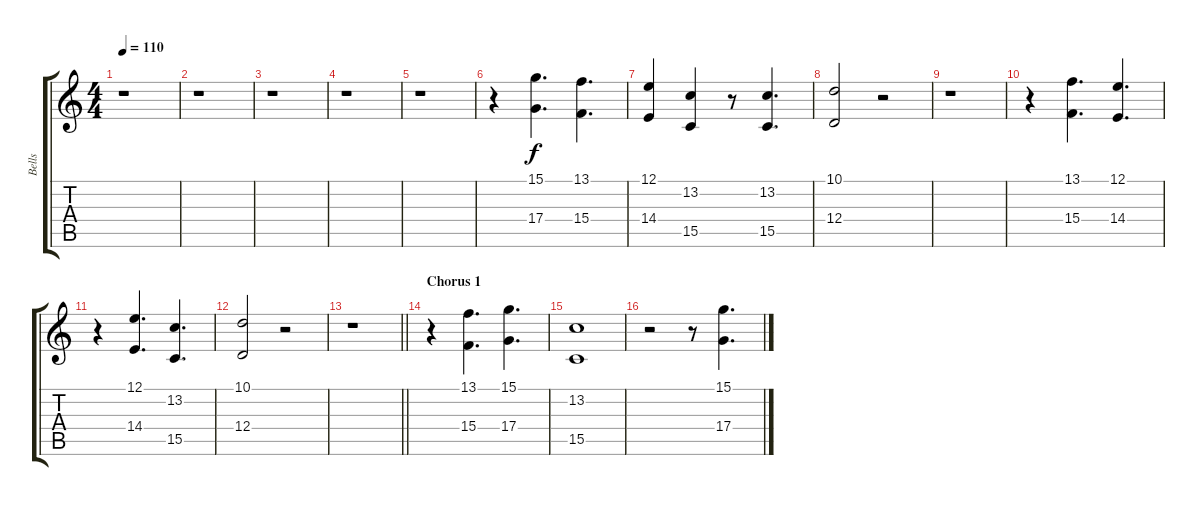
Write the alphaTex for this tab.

\track ("Bells" "Bells") {instrument musicbox}
\staff {score tabs}
\tuning (E4 B3 G3 D3 A2 E2) {hide}
\ts (4 4)
\tempo 110
\clef g2
\ks c
r.1{dy f} |
r.1 |
r.1 |
r.1 |
r.1 |
r.4 (15.1 17.4).4{d} (13.1 15.4).4{d} |
(12.1 14.4).4 (13.2 15.5).4 r.8 (13.2 15.5).4{d} |
(10.1 12.4).2 r.2 |
r.1 |
r.4 (13.1 15.4).4{d} (12.1 14.4).4{d} |
r.4 (12.1 14.4).4{d} (13.2 15.5).4{d} |
(10.1 12.4).2 r.2 |
\barLineRight lightlight
r.1 |
\section ("" "Chorus 1")
r.4 (13.1 15.4).4{d} (15.1 17.4).4{d} |
(13.2 15.5).1 |
r.2 r.8 (15.1 17.4).4{d}
